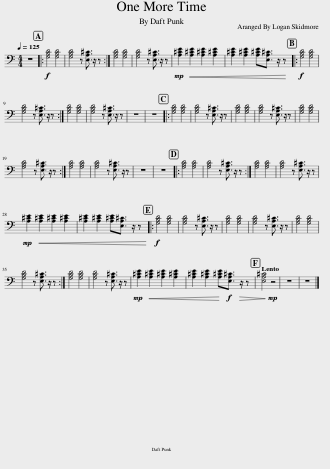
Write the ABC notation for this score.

X:1
L:1/8
Q:1/4=125
M:4/4
I:linebreak $
K:C
V:1 bass
V:1
 z8 |:!f! [G,B,D]4 [G,B,D]4 | [G,B,D]4 z [E,A,^C]3/2 z/ z :| [G,B,D]4 [G,B,D]4 | [G,B,D]4 z [E,A,^C]3/2 z/ z | %5
!mp! [A,^CE]2!<(! [A,^CE]2 [A,^CE]2 [A,^CE]2!<)! | [A,^CE]2 [A,^CE]2 [A,^CE][E,A,^C]3/2 z/ z |:!f! [G,B,D]4 [G,B,D]4 |$ [G,B,D]4 z [E,A,^C]3/2 z/ z :| [G,B,D]4 [G,B,D]4 | %10
 [G,B,D]4 z [E,A,^C]3/2 z/ z | z8 | z8 |: [G,B,D]4 [G,B,D]4 | [G,B,D]4 z [E,A,^C]3/2 z/ z | %15
 [G,B,D]4 [G,B,D]4 | [G,B,D]4 z [E,A,^C]3/2 z/ z | [G,B,D]4 [G,B,D]4 |$ [G,B,D]4 z [E,A,^C]3/2 z/ z :| [G,B,D]4 [G,B,D]4 | %20
 [G,B,D]4 z [E,A,^C]3/2 z/ z | z8 | z8 |: [G,B,D]4 [G,B,D]4 | [G,B,D]4 z [E,A,^C]3/2 z/ z :| %25
 [G,B,D]4 [G,B,D]4 | [G,B,D]4 z [E,A,^C]3/2 z/ z |$!mp! [A,^CE]2!<(! [A,^CE]2 [A,^CE]2 [A,^CE]2!<)! | [A,^CE]2 [A,^CE]2 [A,^CE][E,A,^C]3/2 z/ z |:!f! [G,B,D]4 [G,B,D]4 | %30
 [G,B,D]4 z [E,A,^C]3/2 z/ z | [G,B,D]4 [G,B,D]4 | [G,B,D]4 z [E,A,^C]3/2 z/ z | [G,B,D]4 [G,B,D]4 |$ [G,B,D]4 z [E,A,^C]3/2 z/ z :| %35
 [G,B,D]4 [G,B,D]4 | [G,B,D]4 z [E,A,^C]3/2 z/ z |!mp! [A,^CE]2!<(! [A,^CE]2 [A,^CE]2 [A,^CE]2!<)! | [A,^CE]2 [A,^CE]2 [A,^CE]!f![E,A,^C]3/2!>(! z/ z!>)! |[Q:1/4=52] [E,A,^C]4!mp! z4 | %40
 z8 | z8 |] %42
